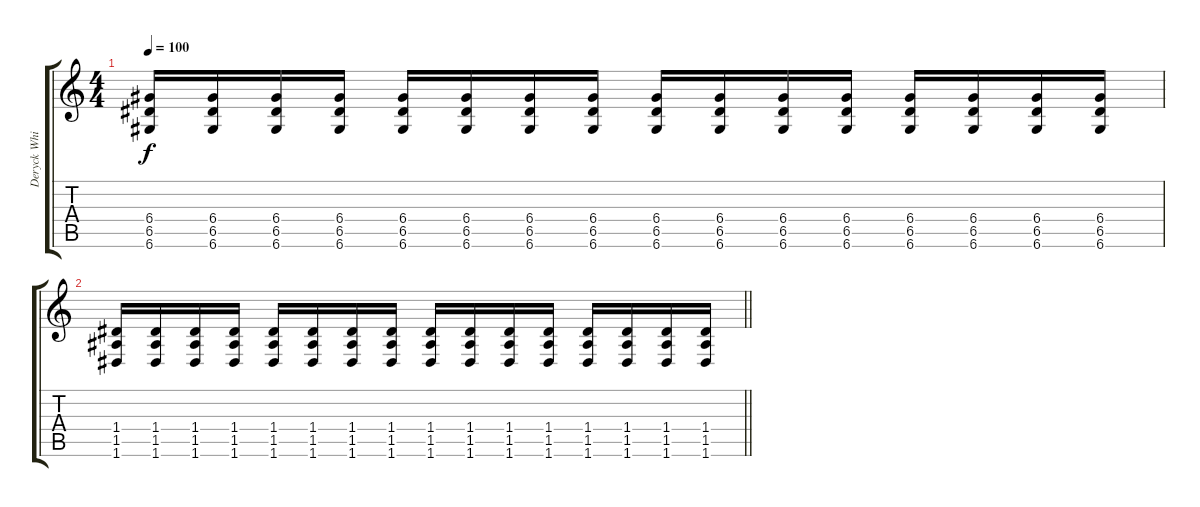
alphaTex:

\track ("Deryck Whilbley Rhythm" "Deryck Whi") {instrument distortionguitar}
\staff {score tabs}
\tuning (E4 B3 G3 D3 A2 D2) {hide}
\ts (4 4)
\tempo 100
\clef g2
\ks c
(6.4 6.5 6.6).16{dy f} (6.4 6.5 6.6).16 (6.4 6.5 6.6).16 (6.4 6.5 6.6).16 (6.4 6.5 6.6).16 (6.4 6.5 6.6).16 (6.4 6.5 6.6).16 (6.4 6.5 6.6).16 (6.4 6.5 6.6).16 (6.4 6.5 6.6).16 (6.4 6.5 6.6).16 (6.4 6.5 6.6).16 (6.4 6.5 6.6).16 (6.4 6.5 6.6).16 (6.4 6.5 6.6).16 (6.4 6.5 6.6).16 |
\barLineRight lightlight
(1.4 1.5 1.6).16 (1.4 1.5 1.6).16 (1.4 1.5 1.6).16 (1.4 1.5 1.6).16 (1.4 1.5 1.6).16 (1.4 1.5 1.6).16 (1.4 1.5 1.6).16 (1.4 1.5 1.6).16 (1.4 1.5 1.6).16 (1.4 1.5 1.6).16 (1.4 1.5 1.6).16 (1.4 1.5 1.6).16 (1.4 1.5 1.6).16 (1.4 1.5 1.6).16 (1.4 1.5 1.6).16 (1.4 1.5 1.6).16
